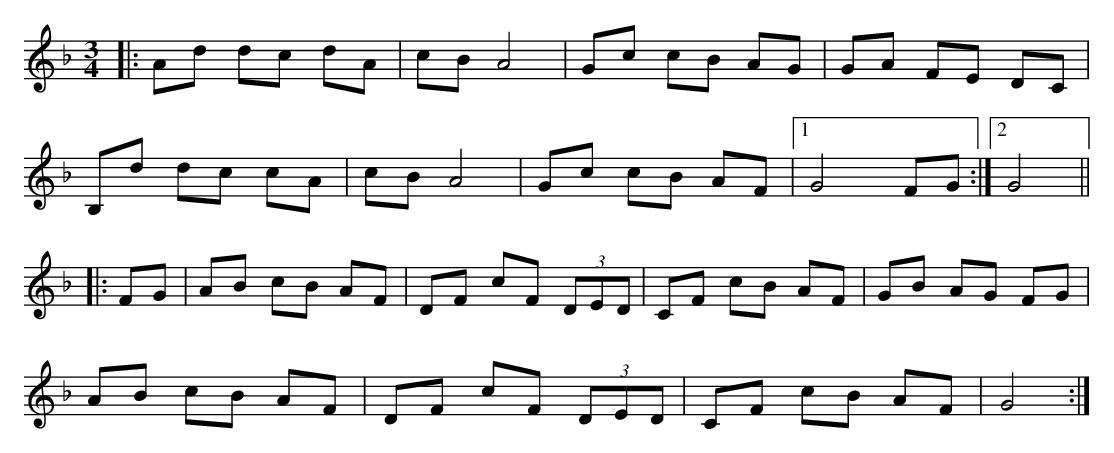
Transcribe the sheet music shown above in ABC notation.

X:1
M:3/4
K:F
|:Ad dc dA|cB A4|Gc cB AG|GA FE DC|
B,d dc cA|cBA4|Gc cB AF|1 G4FG:|2 G4||
|:FG|AB cB AF|DF cF (3DED|CF cB AF|GB AG FG|
AB cB AF|DF cF (3DED|CF cB AF|G4:|
